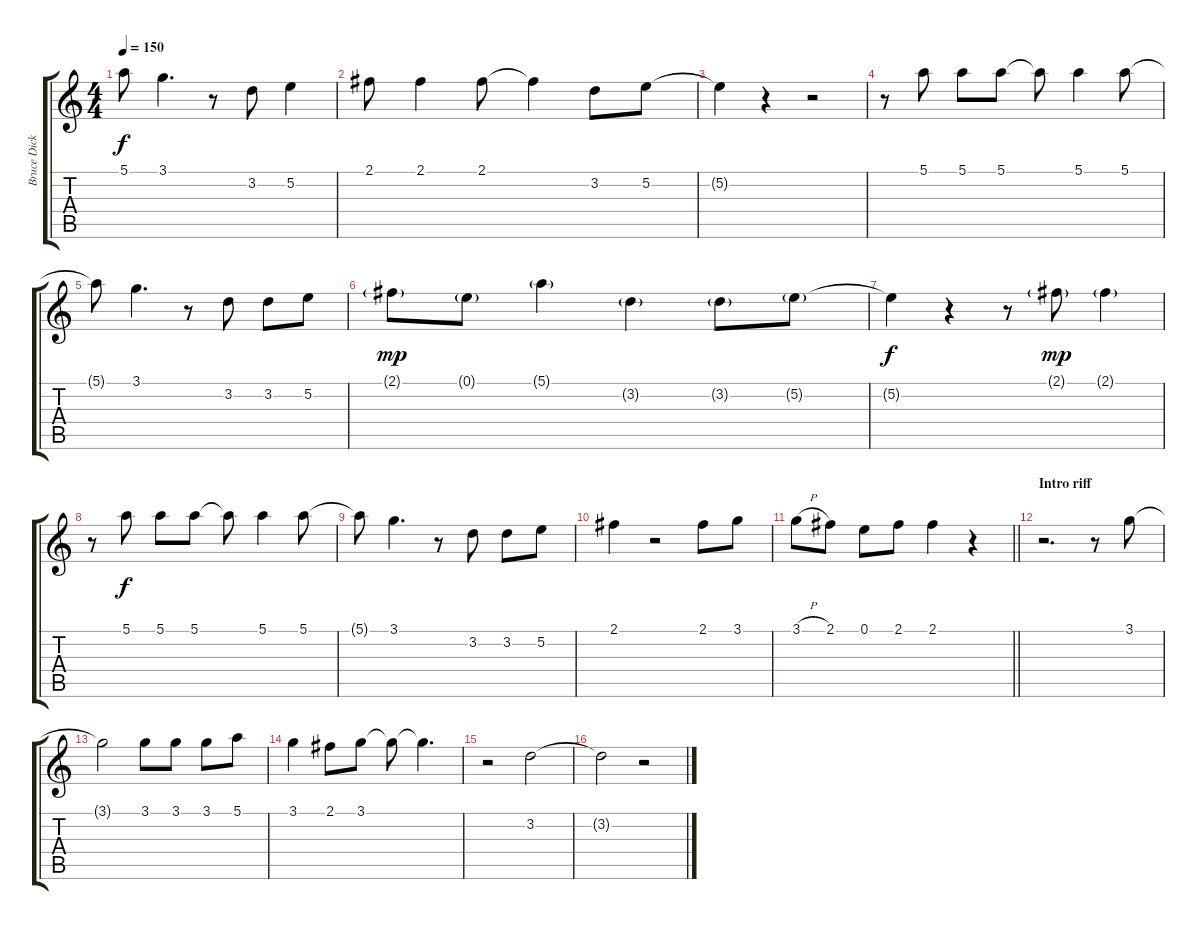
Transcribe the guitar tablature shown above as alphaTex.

\track ("Bruce Dickinson" "Bruce Dick") {instrument acousticguitarsteel}
\staff {score tabs}
\tuning (E4 B3 G3 D3 A2 E2) {hide}
\ts (4 4)
\tempo 150
\clef g2
\ks c
5.1{t}.8{dy f} 3.1.4{d} r.8 3.2.8 5.2.4 |
2.1.8 2.1.4 2.1.8 2.1{t}.4 3.2.8 5.2.8 |
5.2{t}.4 r.4 r.2 |
r.8 5.1.8 5.1.8 5.1.8 5.1{t}.8 5.1.4 5.1.8 |
5.1{t}.8 3.1.4{d} r.8 3.2.8 3.2.8 5.2.8 |
2.1{g}.8{dy mp} 0.1{g}.8 5.1{g}.4 3.2{g}.4 3.2{g}.8 5.2{g}.8 |
5.2{t}.4{dy f} r.4 r.8 2.1{g}.8{dy mp} 2.1{g}.4 |
r.8 5.1.8{dy f} 5.1.8 5.1.8 5.1{t}.8 5.1.4 5.1.8 |
5.1{t}.8 3.1.4{d} r.8 3.2.8 3.2.8 5.2.8 |
2.1.4 r.2 2.1.8 3.1.8 |
\barLineRight lightlight
3.1{h}.8 2.1.8 0.1.8 2.1.8 2.1.4 r.4 |
\section ("" "Intro riff")
r.2{d} r.8 3.1.8 |
3.1{t}.2 3.1.8 3.1.8 3.1.8 5.1.8 |
3.1.4 2.1.8 3.1.8 3.1{t}.8 3.1{t}.4{d} |
r.2 3.2.2 |
3.2{t}.2 r.2
